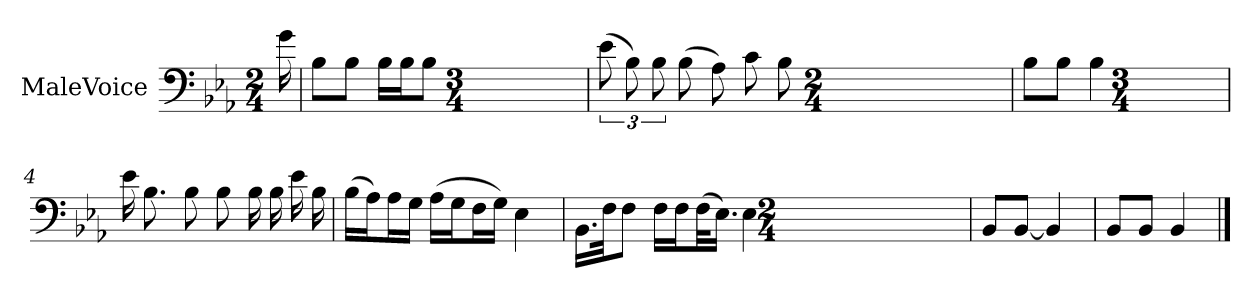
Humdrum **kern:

**kern
*part1
*staff1
*I"MaleVoice
*clefF4
*k[b-e-a-]
*M2/4
*MM66
=
16g
=1
8B-\L
8B-\J
16B-\LL
16B-\J
8B-\J
*M3/4
=2
(12e-
12B-)
12B-
(8B-
8A-)
8c
8B-
*M2/4
=3
8B-\L
8B-\J
4B-
*M3/4
=4
16e-
8.B-
8B-
8B-
16B-
16B-
16e-
16B-
=5
(16B-\LL
16A-\J)
16A-\L
16G\JJ
(16A-\LL
16G\J
16F\L
16G\JJ)
4E-
=6
16.BB-\LL
32F\Jk
8F\J
16F\LL
16F\J
(32F\KL
16.E-\JJ)
4E-
*M2/4
=7
8BB-/L
[8BB-/J
4BB-]
=8
8BB-/L
8BB-/J
4BB-
==
*-
